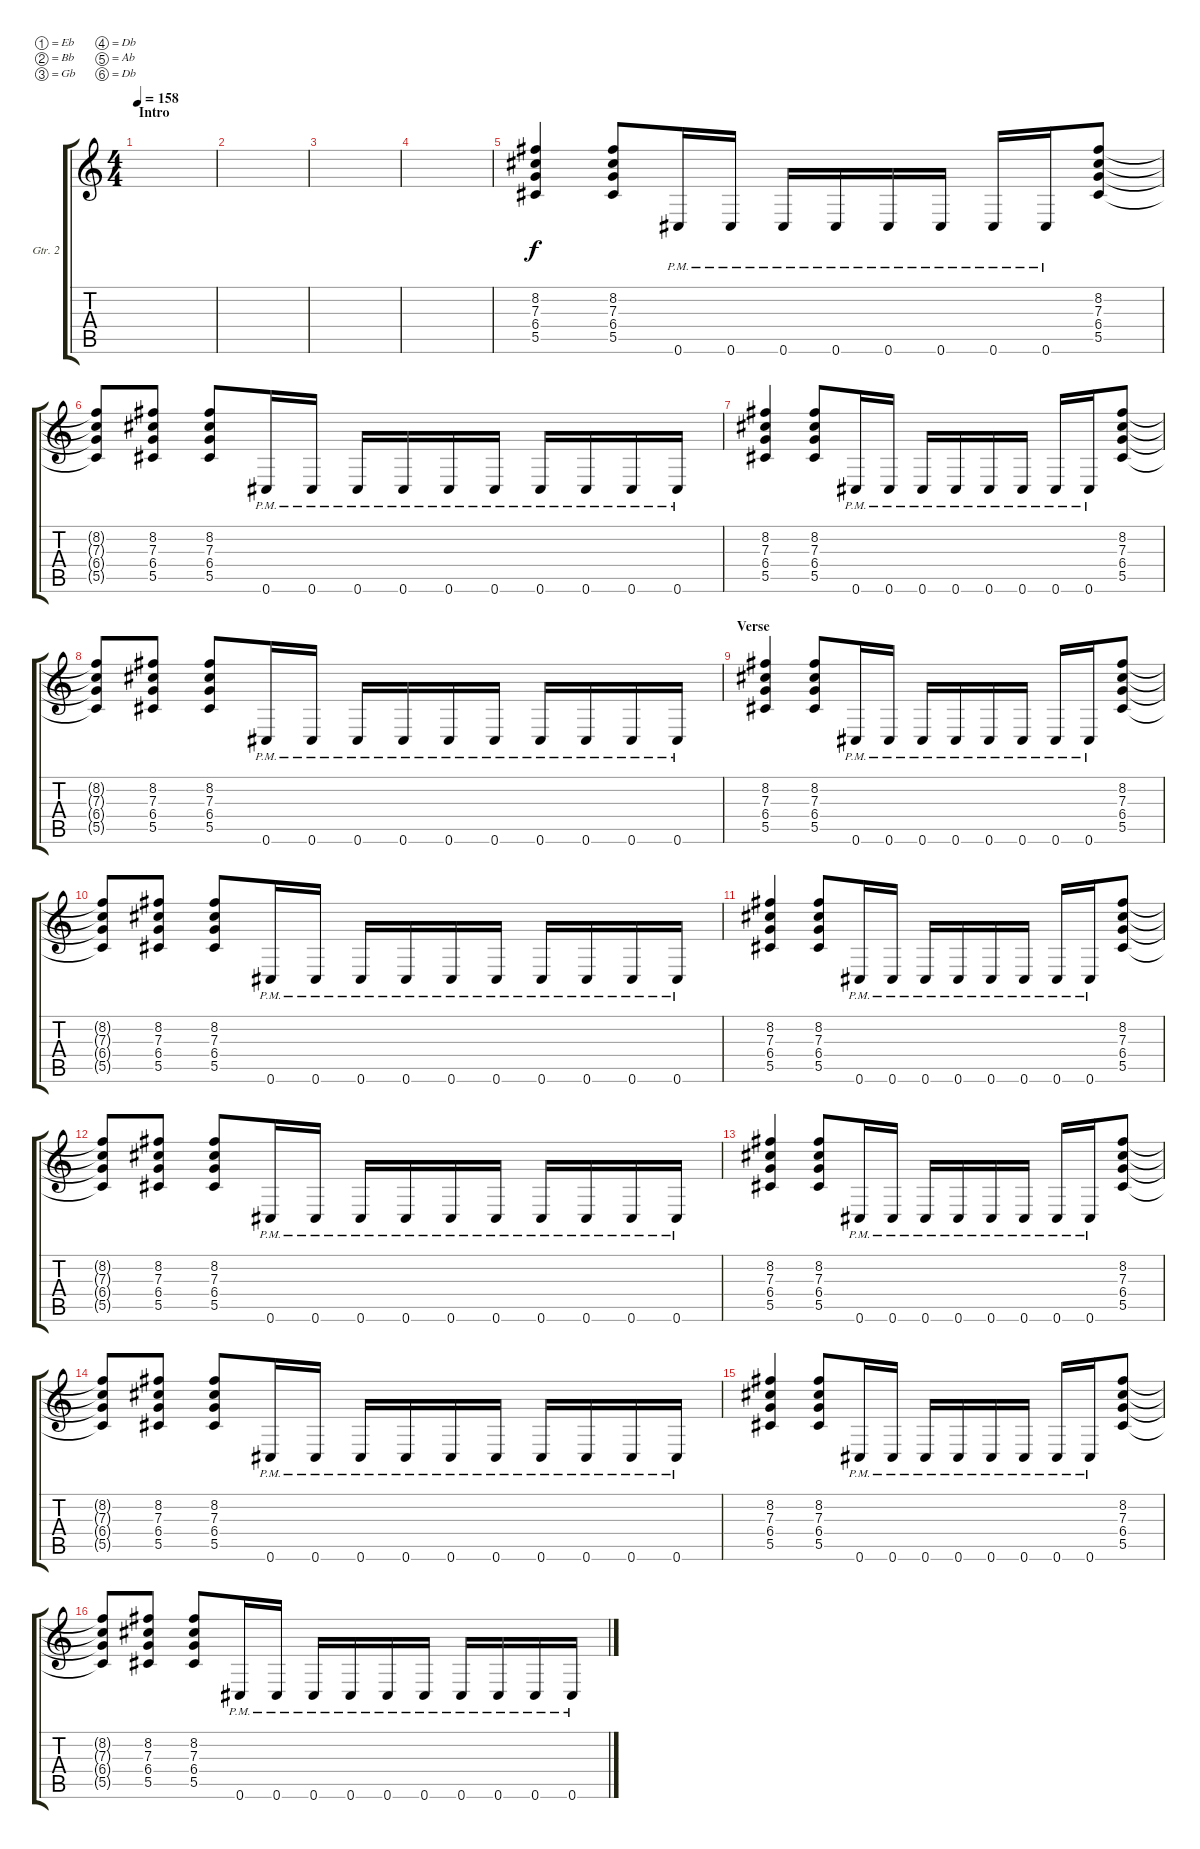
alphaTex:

\defaultSystemsLayout 4
\bracketExtendMode groupsimilarinstruments
\firstSystemTrackNameOrientation horizontal
\otherSystemsTrackNameOrientation horizontal
\track ("Electric Guitar" "Gtr. 2") {instrument overdrivenguitar}
\staff {score tabs}
\tuning (Eb4 Bb3 Gb3 Db3 Ab2 Db2)
\ts (4 4)
\section ("" "Intro")
\tempo 158
\clef g2
\ks c
|
|
|
|
(8.2 7.3 6.4 5.5).4 (8.2 7.3 6.4 5.5).8 0.6{pm}.16 0.6{pm}.16 0.6{pm}.16 0.6{pm}.16 0.6{pm}.16 0.6{pm}.16 0.6{pm}.16 0.6{pm}.16 (5.5 6.4 7.3 8.2).8 |
(5.5{t} 6.4{t} 7.3{t} 8.2{t}).8 (5.5 6.4 7.3 8.2).8 (5.5 6.4 7.3 8.2).8 0.6{pm}.16 0.6{pm}.16 0.6{pm}.16 0.6{pm}.16 0.6{pm}.16 0.6{pm}.16 0.6{pm}.16 0.6{pm}.16 0.6{pm}.16 0.6{pm}.16 |
(8.2 7.3 6.4 5.5).4 (8.2 7.3 6.4 5.5).8 0.6{pm}.16 0.6{pm}.16 0.6{pm}.16 0.6{pm}.16 0.6{pm}.16 0.6{pm}.16 0.6{pm}.16 0.6{pm}.16 (5.5 6.4 7.3 8.2).8 |
(5.5{t} 6.4{t} 7.3{t} 8.2{t}).8 (5.5 6.4 7.3 8.2).8 (5.5 6.4 7.3 8.2).8 0.6{pm}.16 0.6{pm}.16 0.6{pm}.16 0.6{pm}.16 0.6{pm}.16 0.6{pm}.16 0.6{pm}.16 0.6{pm}.16 0.6{pm}.16 0.6{pm}.16 |
\section ("" "Verse")
(8.2 7.3 6.4 5.5).4 (8.2 7.3 6.4 5.5).8 0.6{pm}.16 0.6{pm}.16 0.6{pm}.16 0.6{pm}.16 0.6{pm}.16 0.6{pm}.16 0.6{pm}.16 0.6{pm}.16 (5.5 6.4 7.3 8.2).8 |
(5.5{t} 6.4{t} 7.3{t} 8.2{t}).8 (5.5 6.4 7.3 8.2).8 (5.5 6.4 7.3 8.2).8 0.6{pm}.16 0.6{pm}.16 0.6{pm}.16 0.6{pm}.16 0.6{pm}.16 0.6{pm}.16 0.6{pm}.16 0.6{pm}.16 0.6{pm}.16 0.6{pm}.16 |
(8.2 7.3 6.4 5.5).4 (8.2 7.3 6.4 5.5).8 0.6{pm}.16 0.6{pm}.16 0.6{pm}.16 0.6{pm}.16 0.6{pm}.16 0.6{pm}.16 0.6{pm}.16 0.6{pm}.16 (5.5 6.4 7.3 8.2).8 |
(5.5{t} 6.4{t} 7.3{t} 8.2{t}).8 (5.5 6.4 7.3 8.2).8 (5.5 6.4 7.3 8.2).8 0.6{pm}.16 0.6{pm}.16 0.6{pm}.16 0.6{pm}.16 0.6{pm}.16 0.6{pm}.16 0.6{pm}.16 0.6{pm}.16 0.6{pm}.16 0.6{pm}.16 |
(8.2 7.3 6.4 5.5).4 (8.2 7.3 6.4 5.5).8 0.6{pm}.16 0.6{pm}.16 0.6{pm}.16 0.6{pm}.16 0.6{pm}.16 0.6{pm}.16 0.6{pm}.16 0.6{pm}.16 (5.5 6.4 7.3 8.2).8 |
(5.5{t} 6.4{t} 7.3{t} 8.2{t}).8 (5.5 6.4 7.3 8.2).8 (5.5 6.4 7.3 8.2).8 0.6{pm}.16 0.6{pm}.16 0.6{pm}.16 0.6{pm}.16 0.6{pm}.16 0.6{pm}.16 0.6{pm}.16 0.6{pm}.16 0.6{pm}.16 0.6{pm}.16 |
(8.2 7.3 6.4 5.5).4 (8.2 7.3 6.4 5.5).8 0.6{pm}.16 0.6{pm}.16 0.6{pm}.16 0.6{pm}.16 0.6{pm}.16 0.6{pm}.16 0.6{pm}.16 0.6{pm}.16 (5.5 6.4 7.3 8.2).8 |
(5.5{t} 6.4{t} 7.3{t} 8.2{t}).8 (5.5 6.4 7.3 8.2).8 (5.5 6.4 7.3 8.2).8 0.6{pm}.16 0.6{pm}.16 0.6{pm}.16 0.6{pm}.16 0.6{pm}.16 0.6{pm}.16 0.6{pm}.16 0.6{pm}.16 0.6{pm}.16 0.6{pm}.16
